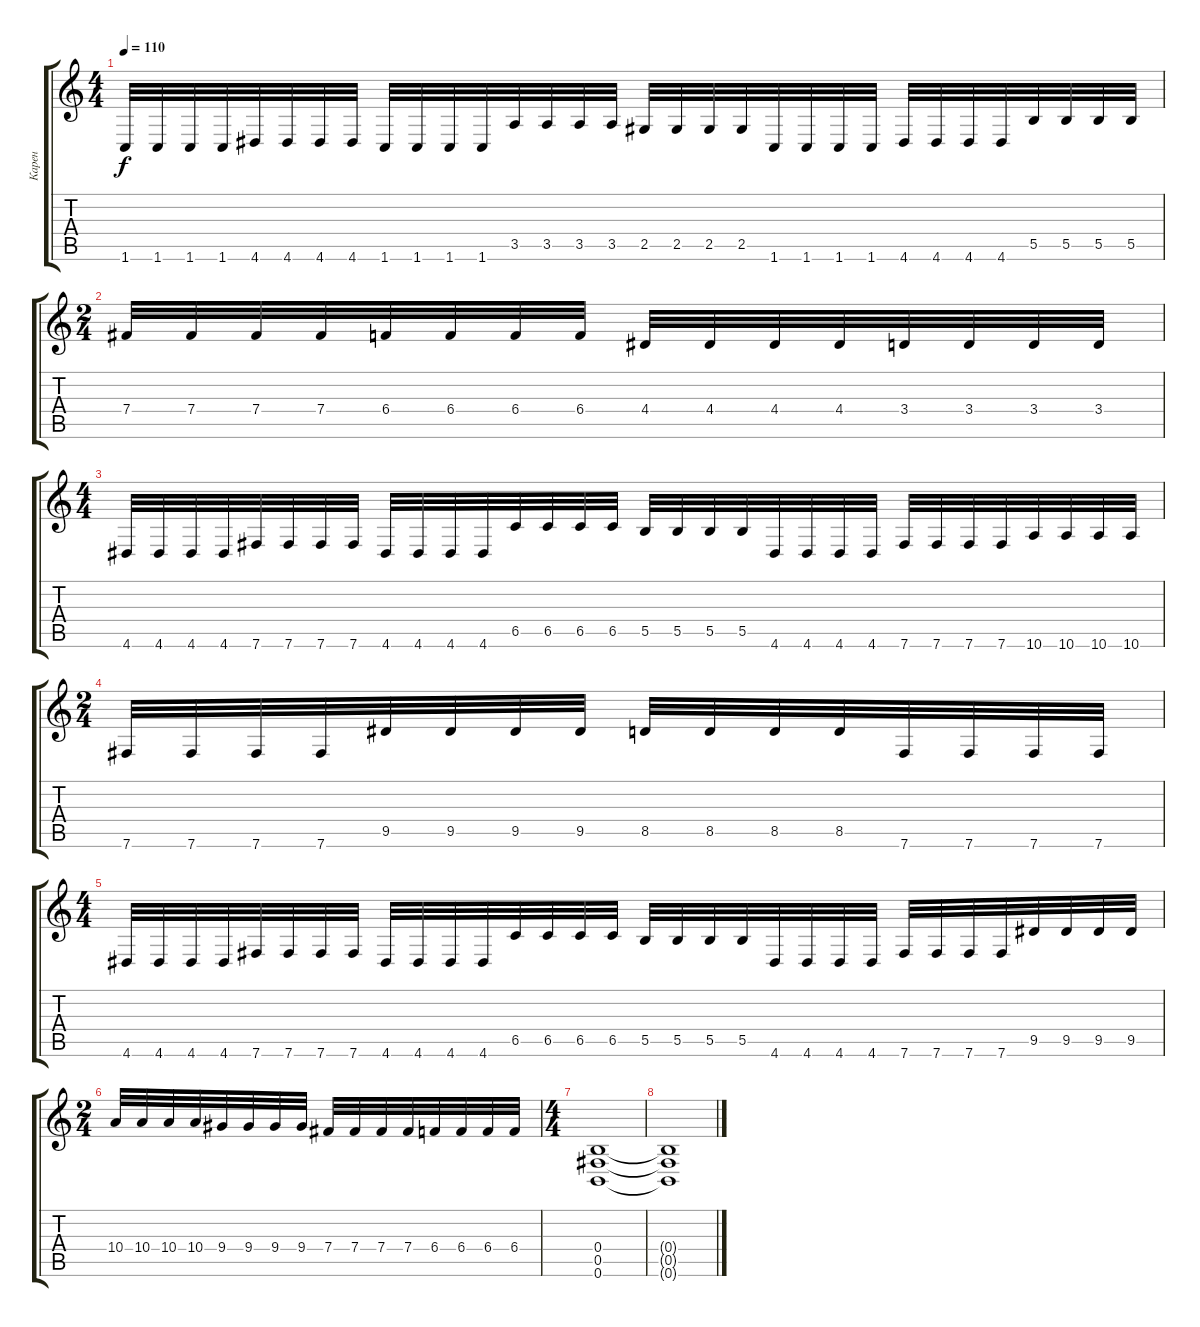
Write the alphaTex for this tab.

\track ("Карен" "Карен") {instrument overdrivenguitar}
\staff {score tabs}
\tuning (Db4 Ab3 E3 B2 Gb2 B1) {hide}
\ts (4 4)
\tempo 110
\clef g2
\ks c
1.6.32{dy f} 1.6.32 1.6.32 1.6.32 4.6.32 4.6.32 4.6.32 4.6.32 1.6.32 1.6.32 1.6.32 1.6.32 3.5.32 3.5.32 3.5.32 3.5.32 2.5.32 2.5.32 2.5.32 2.5.32 1.6.32 1.6.32 1.6.32 1.6.32 4.6.32 4.6.32 4.6.32 4.6.32 5.5.32 5.5.32 5.5.32 5.5.32 |
\ts (2 4)
7.4.32 7.4.32 7.4.32 7.4.32 6.4.32 6.4.32 6.4.32 6.4.32 4.4.32 4.4.32 4.4.32 4.4.32 3.4.32 3.4.32 3.4.32 3.4.32 |
\ts (4 4)
4.6.32 4.6.32 4.6.32 4.6.32 7.6.32 7.6.32 7.6.32 7.6.32 4.6.32 4.6.32 4.6.32 4.6.32 6.5.32 6.5.32 6.5.32 6.5.32 5.5.32 5.5.32 5.5.32 5.5.32 4.6.32 4.6.32 4.6.32 4.6.32 7.6.32 7.6.32 7.6.32 7.6.32 10.6.32 10.6.32 10.6.32 10.6.32 |
\ts (2 4)
7.6.32 7.6.32 7.6.32 7.6.32 9.5.32 9.5.32 9.5.32 9.5.32 8.5.32 8.5.32 8.5.32 8.5.32 7.6.32 7.6.32 7.6.32 7.6.32 |
\ts (4 4)
4.6.32 4.6.32 4.6.32 4.6.32 7.6.32 7.6.32 7.6.32 7.6.32 4.6.32 4.6.32 4.6.32 4.6.32 6.5.32 6.5.32 6.5.32 6.5.32 5.5.32 5.5.32 5.5.32 5.5.32 4.6.32 4.6.32 4.6.32 4.6.32 7.6.32 7.6.32 7.6.32 7.6.32 9.5.32 9.5.32 9.5.32 9.5.32 |
\ts (2 4)
10.4.32 10.4.32 10.4.32 10.4.32 9.4.32 9.4.32 9.4.32 9.4.32 7.4.32 7.4.32 7.4.32 7.4.32 6.4.32 6.4.32 6.4.32 6.4.32 |
\ts (4 4)
(0.4 0.5 0.6).1 |
(0.4{t} 0.5{t} 0.6{t}).1
